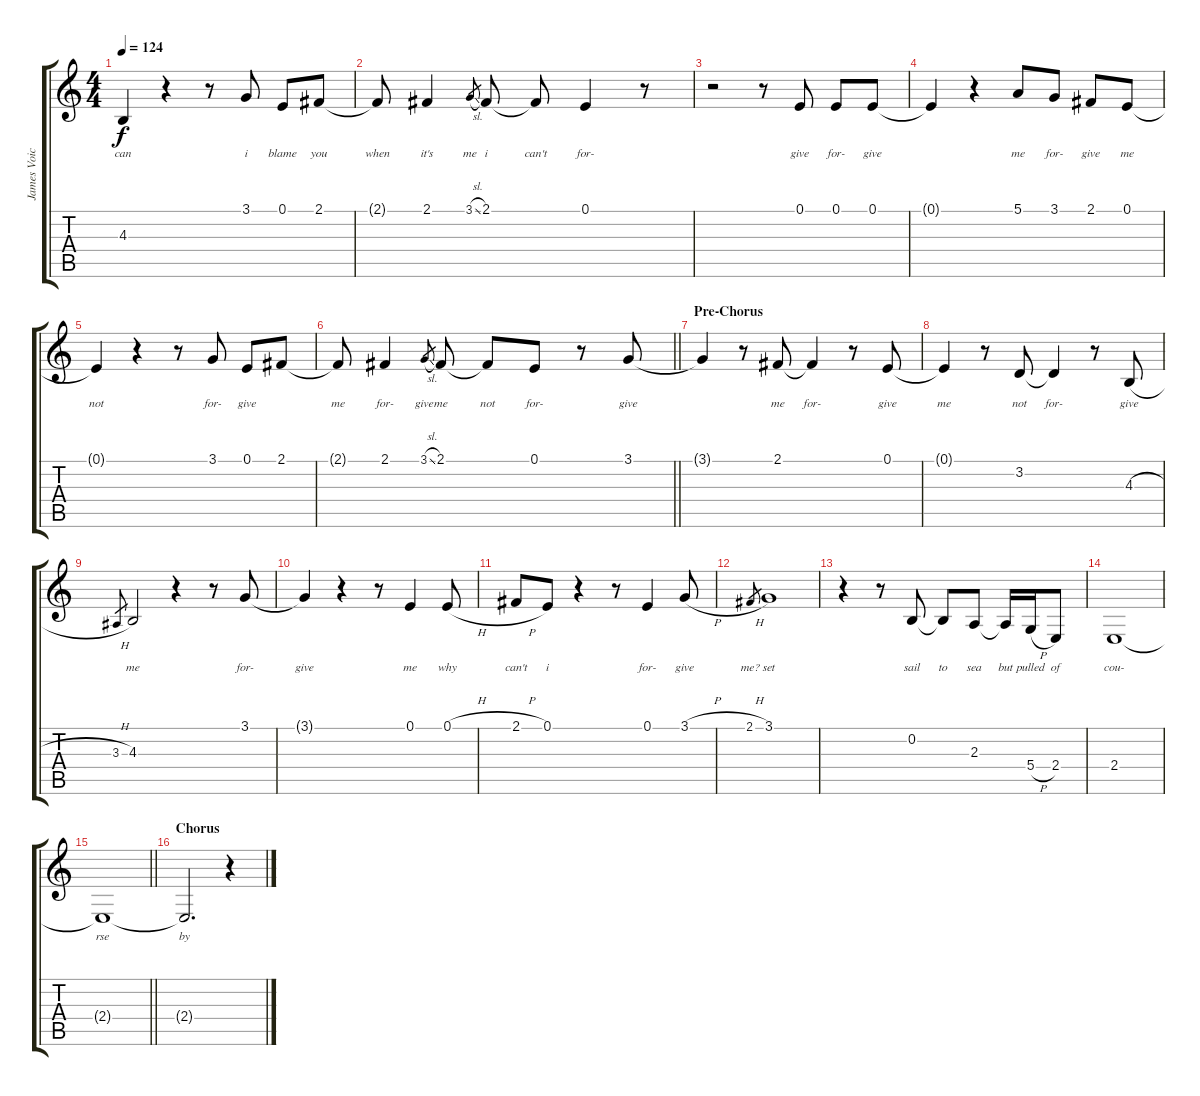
\track ("James Voice" "James Voic") {instrument cello}
\staff {score tabs}
\tuning (E4 B3 G3 D3 A2 E2) {hide}
\ts (4 4)
\tempo 124
\clef g2
\ks c
4.3{t}.4{lyrics (0 "can") lyrics (1 "") lyrics (2 "") lyrics (3 "") lyrics (4 "") dy f} r.4 r.8 3.1.8{lyrics (0 "i") lyrics (1 "") lyrics (2 "") lyrics (3 "") lyrics (4 "")} 0.1.8{lyrics (0 "blame") lyrics (1 "") lyrics (2 "") lyrics (3 "") lyrics (4 "")} 2.1.8{lyrics (0 "you") lyrics (1 "") lyrics (2 "") lyrics (3 "") lyrics (4 "")} |
2.1{t}.8{lyrics (0 "when") lyrics (1 "") lyrics (2 "") lyrics (3 "") lyrics (4 "")} 2.1.4{lyrics (0 "it's") lyrics (1 "") lyrics (2 "") lyrics (3 "") lyrics (4 "")} 3.1{sl}.8{lyrics (0 "me") lyrics (1 "") lyrics (2 "") lyrics (3 "") lyrics (4 "") gr} 2.1.8{lyrics (0 "i") lyrics (1 "") lyrics (2 "") lyrics (3 "") lyrics (4 "")} 2.1{t}.8{lyrics (0 "can't") lyrics (1 "") lyrics (2 "") lyrics (3 "") lyrics (4 "")} 0.1.4{lyrics (0 "for-") lyrics (1 "") lyrics (2 "") lyrics (3 "") lyrics (4 "")} r.8 |
r.2 r.8 0.1.8{lyrics (0 "give") lyrics (1 "") lyrics (2 "") lyrics (3 "") lyrics (4 "")} 0.1.8{lyrics (0 "for-") lyrics (1 "") lyrics (2 "") lyrics (3 "") lyrics (4 "")} 0.1.8{lyrics (0 "give") lyrics (1 "") lyrics (2 "") lyrics (3 "") lyrics (4 "")} |
0.1{t}.4{lyrics (0 "") lyrics (1 "") lyrics (2 "") lyrics (3 "") lyrics (4 "")} r.4 5.1.8{lyrics (0 "me") lyrics (1 "") lyrics (2 "") lyrics (3 "") lyrics (4 "")} 3.1.8{lyrics (0 "for-") lyrics (1 "") lyrics (2 "") lyrics (3 "") lyrics (4 "")} 2.1.8{lyrics (0 "give") lyrics (1 "") lyrics (2 "") lyrics (3 "") lyrics (4 "")} 0.1.8{lyrics (0 "me") lyrics (1 "") lyrics (2 "") lyrics (3 "") lyrics (4 "")} |
0.1{t}.4{lyrics (0 "not") lyrics (1 "") lyrics (2 "") lyrics (3 "") lyrics (4 "")} r.4 r.8 3.1.8{lyrics (0 "for-") lyrics (1 "") lyrics (2 "") lyrics (3 "") lyrics (4 "")} 0.1.8{lyrics (0 "give") lyrics (1 "") lyrics (2 "") lyrics (3 "") lyrics (4 "")} 2.1.8{lyrics (0 "") lyrics (1 "") lyrics (2 "") lyrics (3 "") lyrics (4 "")} |
\barLineRight lightlight
2.1{t}.8{lyrics (0 "me") lyrics (1 "") lyrics (2 "") lyrics (3 "") lyrics (4 "")} 2.1.4{lyrics (0 "for-") lyrics (1 "") lyrics (2 "") lyrics (3 "") lyrics (4 "")} 3.1{sl}.8{lyrics (0 "give") lyrics (1 "") lyrics (2 "") lyrics (3 "") lyrics (4 "") gr} 2.1.8{lyrics (0 "me") lyrics (1 "") lyrics (2 "") lyrics (3 "") lyrics (4 "")} 2.1{t}.8{lyrics (0 "not") lyrics (1 "") lyrics (2 "") lyrics (3 "") lyrics (4 "")} 0.1.8{lyrics (0 "for-") lyrics (1 "") lyrics (2 "") lyrics (3 "") lyrics (4 "")} r.8 3.1.8{lyrics (0 "give") lyrics (1 "") lyrics (2 "") lyrics (3 "") lyrics (4 "")} |
\section ("" "Pre-Chorus")
3.1{t}.4{lyrics (0 "") lyrics (1 "") lyrics (2 "") lyrics (3 "") lyrics (4 "")} r.8 2.1.8{lyrics (0 "me") lyrics (1 "") lyrics (2 "") lyrics (3 "") lyrics (4 "")} 2.1{t}.4{lyrics (0 "for-") lyrics (1 "") lyrics (2 "") lyrics (3 "") lyrics (4 "")} r.8 0.1.8{lyrics (0 "give") lyrics (1 "") lyrics (2 "") lyrics (3 "") lyrics (4 "")} |
0.1{t}.4{lyrics (0 "me") lyrics (1 "") lyrics (2 "") lyrics (3 "") lyrics (4 "")} r.8 3.2.8{lyrics (0 "not") lyrics (1 "") lyrics (2 "") lyrics (3 "") lyrics (4 "")} 3.2{t}.4{lyrics (0 "for-") lyrics (1 "") lyrics (2 "") lyrics (3 "") lyrics (4 "")} r.8 4.3{h}.8{lyrics (0 "give") lyrics (1 "") lyrics (2 "") lyrics (3 "") lyrics (4 "")} |
3.3{h}.8{lyrics (0 "") lyrics (1 "") lyrics (2 "") lyrics (3 "") lyrics (4 "") gr} 4.3.2{lyrics (0 "me") lyrics (1 "") lyrics (2 "") lyrics (3 "") lyrics (4 "")} r.4 r.8 3.1.8{lyrics (0 "for-") lyrics (1 "") lyrics (2 "") lyrics (3 "") lyrics (4 "")} |
3.1{t}.4{lyrics (0 "give") lyrics (1 "") lyrics (2 "") lyrics (3 "") lyrics (4 "")} r.4 r.8 0.1.4{lyrics (0 "me") lyrics (1 "") lyrics (2 "") lyrics (3 "") lyrics (4 "")} 0.1{h}.8{lyrics (0 "why") lyrics (1 "") lyrics (2 "") lyrics (3 "") lyrics (4 "")} |
2.1{h}.8{lyrics (0 "can't") lyrics (1 "") lyrics (2 "") lyrics (3 "") lyrics (4 "")} 0.1.8{lyrics (0 "i") lyrics (1 "") lyrics (2 "") lyrics (3 "") lyrics (4 "")} r.4 r.8 0.1.4{lyrics (0 "for-") lyrics (1 "") lyrics (2 "") lyrics (3 "") lyrics (4 "")} 3.1{h}.8{lyrics (0 "give") lyrics (1 "") lyrics (2 "") lyrics (3 "") lyrics (4 "")} |
2.1{h}.8{lyrics (0 "me?") lyrics (1 "") lyrics (2 "") lyrics (3 "") lyrics (4 "") gr} 3.1.1{lyrics (0 "set") lyrics (1 "") lyrics (2 "") lyrics (3 "") lyrics (4 "")} |
r.4 r.8 0.2.8{lyrics (0 "sail") lyrics (1 "") lyrics (2 "") lyrics (3 "") lyrics (4 "")} 0.2{t}.8{lyrics (0 "to") lyrics (1 "") lyrics (2 "") lyrics (3 "") lyrics (4 "")} 2.3.8{lyrics (0 "sea") lyrics (1 "") lyrics (2 "") lyrics (3 "") lyrics (4 "")} 2.3{t}.16{lyrics (0 "but") lyrics (1 "") lyrics (2 "") lyrics (3 "") lyrics (4 "")} 5.4{h}.16{lyrics (0 "pulled") lyrics (1 "") lyrics (2 "") lyrics (3 "") lyrics (4 "")} 2.4.8{lyrics (0 "of") lyrics (1 "") lyrics (2 "") lyrics (3 "") lyrics (4 "")} |
2.4.1{lyrics (0 "cou-") lyrics (1 "") lyrics (2 "") lyrics (3 "") lyrics (4 "")} |
\barLineRight lightlight
2.4{t}.1{lyrics (0 "rse") lyrics (1 "") lyrics (2 "") lyrics (3 "") lyrics (4 "")} |
\section ("" "Chorus")
2.4{t}.2{d lyrics (0 "by") lyrics (1 "") lyrics (2 "") lyrics (3 "") lyrics (4 "")} r.4
